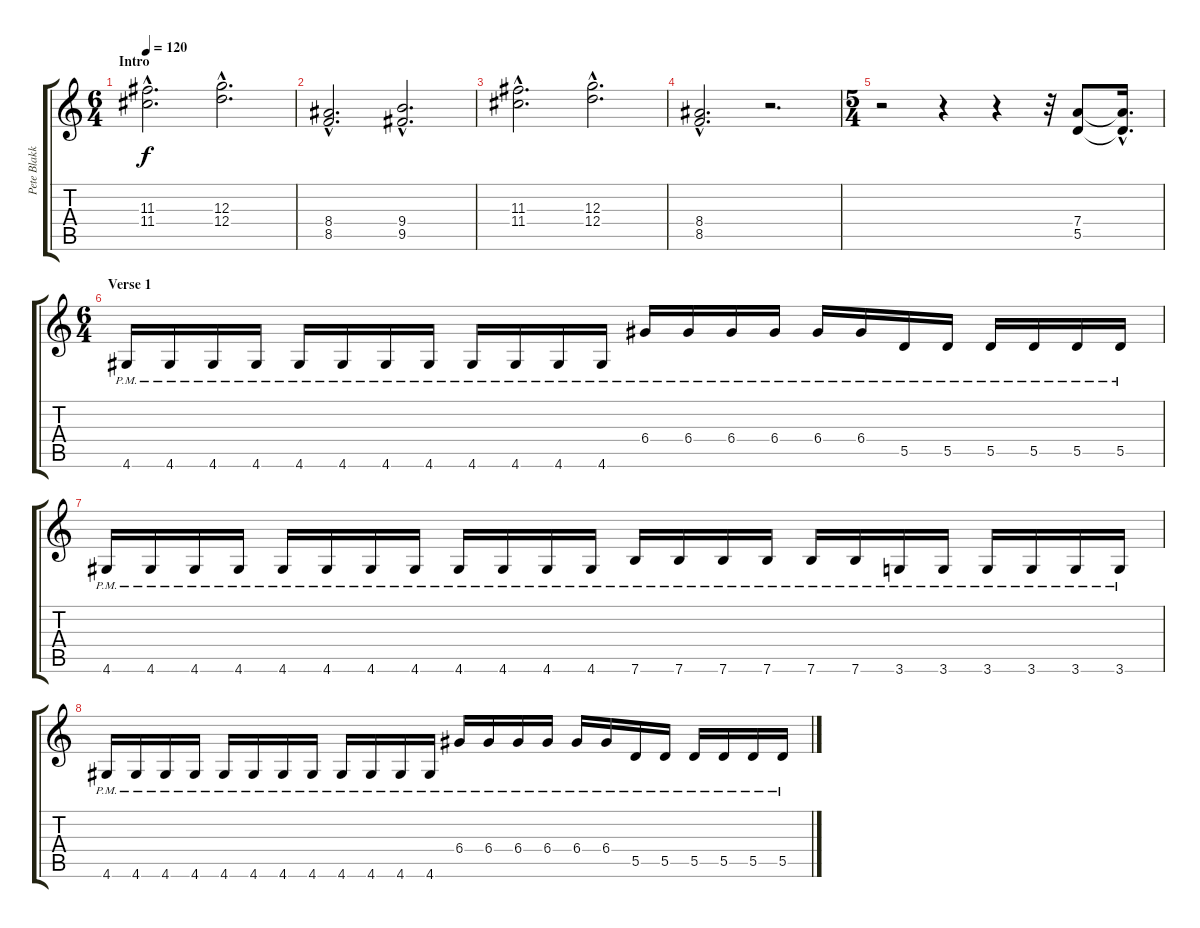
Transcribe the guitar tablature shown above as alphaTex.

\track ("Pete Blakk" "Pete Blakk") {instrument overdrivenguitar}
\staff {score tabs}
\tuning (E4 B3 G3 D3 A2 E2) {hide}
\ts (6 4)
\section ("" "Intro")
\tempo 120
\clef g2
\ks c
(11.3{hac} 11.4{hac}).2{d dy f instrument overdrivenguitar} (12.3{hac} 12.4{hac}).2{d} |
(8.4{hac} 8.5{hac}).2{d} (9.4{hac} 9.5{hac}).2{d} |
(11.3{hac} 11.4{hac}).2{d} (12.3{hac} 12.4{hac}).2{d} |
(8.4{hac} 8.5{hac}).2{d} r.2{d} |
\ts (5 4)
r.2 r.4 r.4 r.32 (7.4 5.5).8 (7.4{hac t} 5.5{hac t}).16{d} |
\ts (6 4)
\section ("" "Verse 1")
4.6{pm}.16 4.6{pm}.16 4.6{pm}.16 4.6{pm}.16 4.6{pm}.16 4.6{pm}.16 4.6{pm}.16 4.6{pm}.16 4.6{pm}.16 4.6{pm}.16 4.6{pm}.16 4.6{pm}.16 6.4{pm}.16 6.4{pm}.16 6.4{pm}.16 6.4{pm}.16 6.4{pm}.16 6.4{pm}.16 5.5{pm}.16 5.5{pm}.16 5.5{pm}.16 5.5{pm}.16 5.5{pm}.16 5.5{pm}.16 |
4.6{pm}.16 4.6{pm}.16 4.6{pm}.16 4.6{pm}.16 4.6{pm}.16 4.6{pm}.16 4.6{pm}.16 4.6{pm}.16 4.6{pm}.16 4.6{pm}.16 4.6{pm}.16 4.6{pm}.16 7.6{pm}.16 7.6{pm}.16 7.6{pm}.16 7.6{pm}.16 7.6{pm}.16 7.6{pm}.16 3.6{pm}.16 3.6{pm}.16 3.6{pm}.16 3.6{pm}.16 3.6{pm}.16 3.6{pm}.16 |
4.6{pm}.16 4.6{pm}.16 4.6{pm}.16 4.6{pm}.16 4.6{pm}.16 4.6{pm}.16 4.6{pm}.16 4.6{pm}.16 4.6{pm}.16 4.6{pm}.16 4.6{pm}.16 4.6{pm}.16 6.4{pm}.16 6.4{pm}.16 6.4{pm}.16 6.4{pm}.16 6.4{pm}.16 6.4{pm}.16 5.5{pm}.16 5.5{pm}.16 5.5{pm}.16 5.5{pm}.16 5.5{pm}.16 5.5{pm}.16
